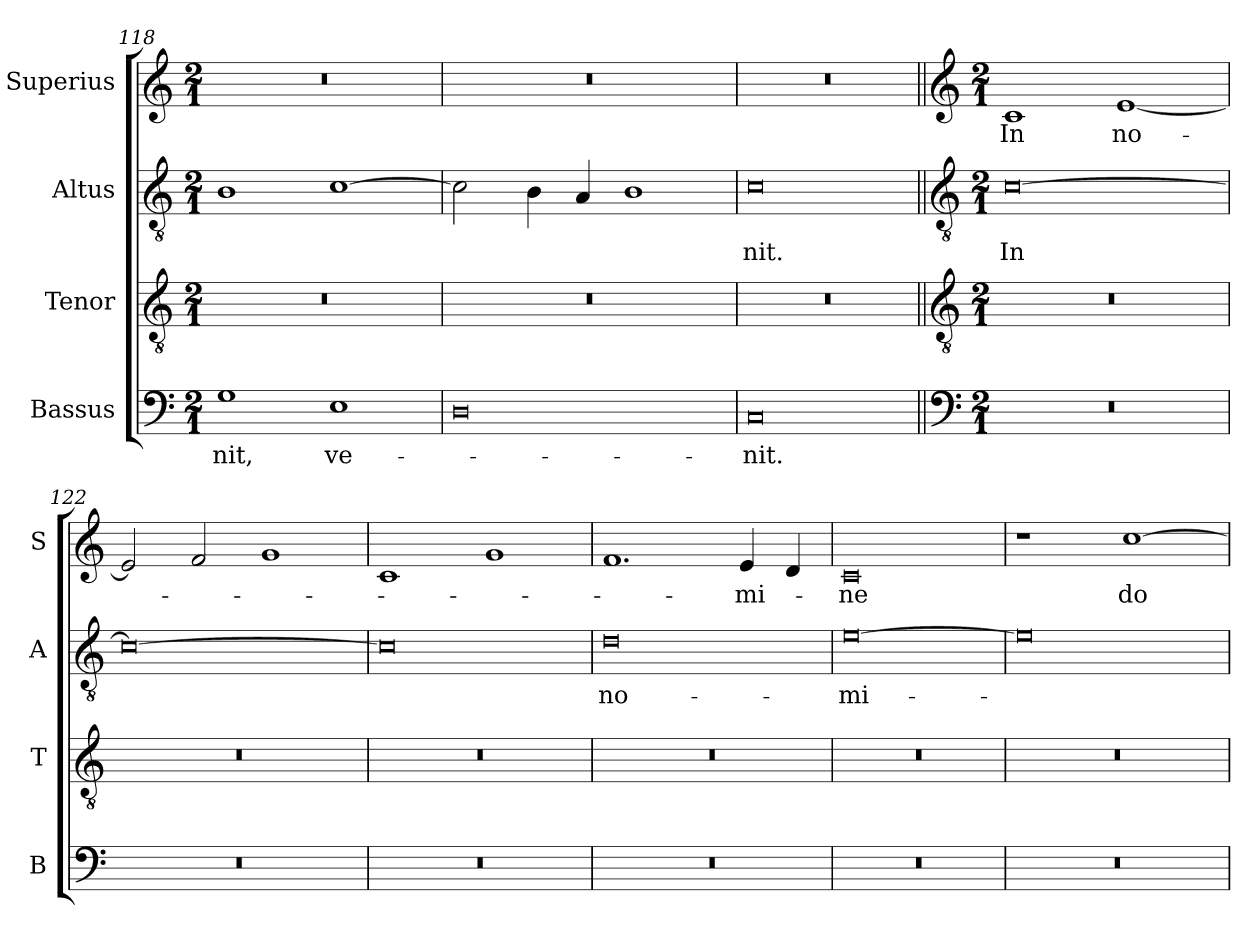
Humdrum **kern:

**kern	**text	**kern	**kern	**text	**kern	**text
*part4	*part4	*part3	*part2	*part2	*part1	*part1
*staff4	*staff4	*staff3	*staff2	*staff2	*staff1	*staff1
*I"Bassus	*	*I"Tenor	*I"Altus	*	*I"Superius	*
*I'B	*	*I'T	*I'A	*	*I'S	*
*clefF4	*	*clefGv2	*clefGv2	*	*clefG2	*
*k[]	*	*k[]	*k[]	*	*k[]	*
*M2/1	*	*M2/1	*M2/1	*	*M2/1	*
=118	=118	=118	=118	=118	=118	=118
1G	-nit,	0r	1B	.	0r	.
1E	ve-	.	[1c	.	.	.
=119	=119	=119	=119	=119	=119	=119
0D	.	0r	2c\]	.	0r	.
.	.	.	4B\	.	.	.
.	.	.	4A/	.	.	.
.	.	.	1B	.	.	.
=120	=120	=120	=120	=120	=120	=120
0C	-nit.	0r	0c	-nit.	0r	.
!!LO:LB:g=z
=121||	=121||	=121||	=121||	=121||	=121||	=121||
*clefF4	*	*clefGv2	*clefGv2	*	*clefG2	*
*k[]	*	*k[]	*k[]	*	*k[]	*
*M2/1	*	*M2/1	*M2/1	*	*M2/1	*
0r	.	0r	[0c	In	1c	In
.	.	.	.	.	[1e	no-
=122	=122	=122	=122	=122	=122	=122
0r	.	0r	0c_	.	2e/]	.
.	.	.	.	.	2f/	.
.	.	.	.	.	1g	.
=123	=123	=123	=123	=123	=123	=123
0r	.	0r	0c]	.	1c	.
.	.	.	.	.	1g	.
=124	=124	=124	=124	=124	=124	=124
0r	.	0r	0d	no-	1.f	.
.	.	.	.	.	4e/	-mi-
.	.	.	.	.	4d/	.
=125	=125	=125	=125	=125	=125	=125
0r	.	0r	[0e	-mi-	0c	-ne
=126	=126	=126	=126	=126	=126	=126
0r	.	0r	0e]	.	1r	.
.	.	.	.	.	[1cc	do-
=	=	=	=	=	=	=
*-	*-	*-	*-	*-	*-	*-
